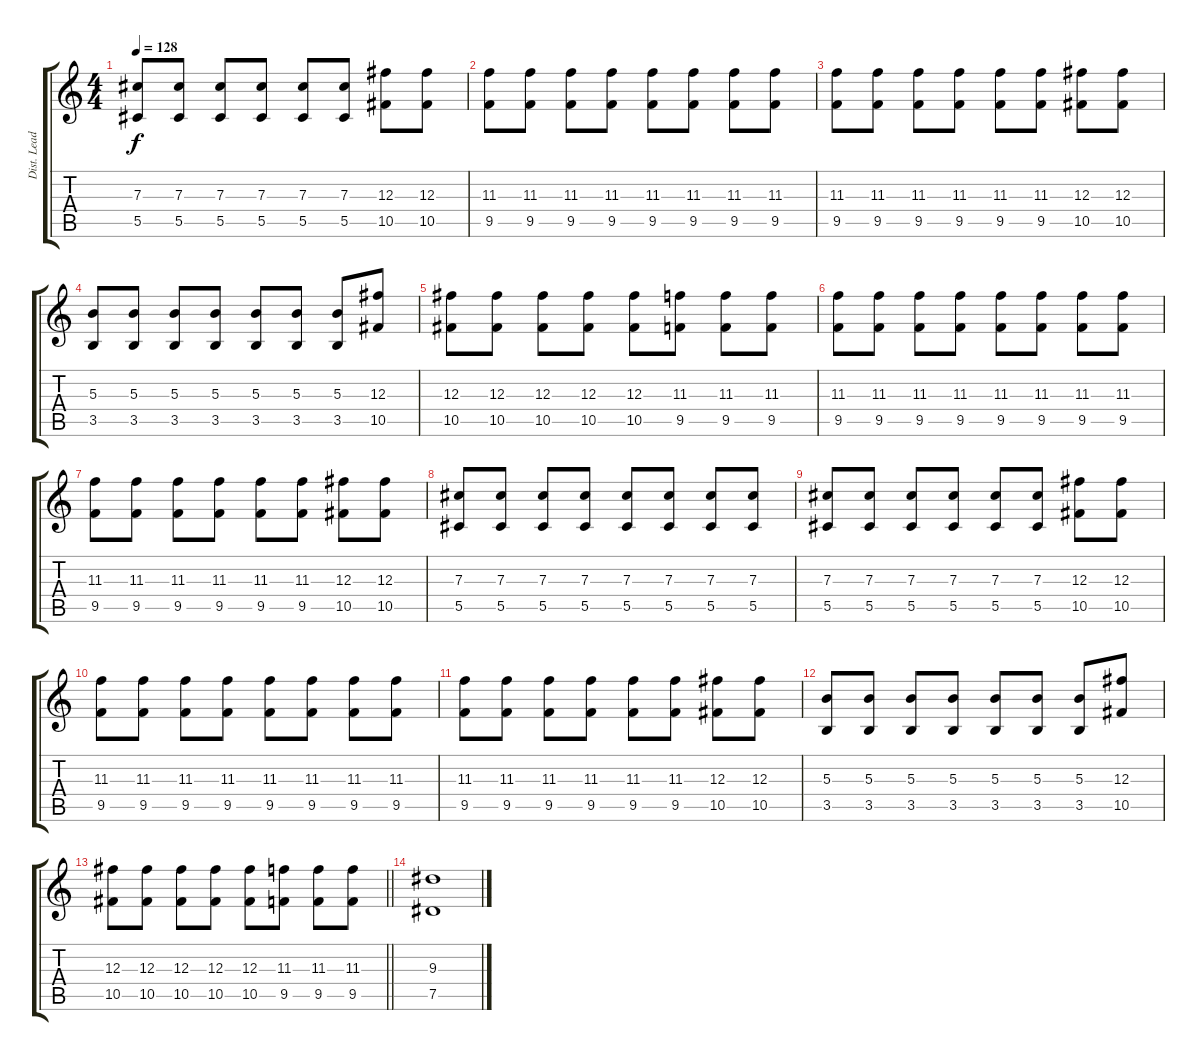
\track ("Dist. Lead Guitar" "Dist. Lead") {instrument distortionguitar}
\staff {score tabs}
\tuning (Eb4 Bb3 Gb3 Db3 Ab2 Db2) {hide}
\ts (4 4)
\tempo 128
\clef g2
\ks c
(7.3 5.5).8{dy f} (7.3 5.5).8 (7.3 5.5).8 (7.3 5.5).8 (7.3 5.5).8 (7.3 5.5).8 (12.3 10.5).8 (12.3 10.5).8 |
(11.3 9.5).8 (11.3 9.5).8 (11.3 9.5).8 (11.3 9.5).8 (11.3 9.5).8 (11.3 9.5).8 (11.3 9.5).8 (11.3 9.5).8 |
(11.3 9.5).8 (11.3 9.5).8 (11.3 9.5).8 (11.3 9.5).8 (11.3 9.5).8 (11.3 9.5).8 (12.3 10.5).8 (12.3 10.5).8 |
(5.3 3.5).8 (5.3 3.5).8 (5.3 3.5).8 (5.3 3.5).8 (5.3 3.5).8 (5.3 3.5).8 (5.3 3.5).8 (12.3 10.5).8 |
(12.3 10.5).8 (12.3 10.5).8 (12.3 10.5).8 (12.3 10.5).8 (12.3 10.5).8 (11.3 9.5).8 (11.3 9.5).8 (11.3 9.5).8 |
(11.3 9.5).8 (11.3 9.5).8 (11.3 9.5).8 (11.3 9.5).8 (11.3 9.5).8 (11.3 9.5).8 (11.3 9.5).8 (11.3 9.5).8 |
(11.3 9.5).8 (11.3 9.5).8 (11.3 9.5).8 (11.3 9.5).8 (11.3 9.5).8 (11.3 9.5).8 (12.3 10.5).8 (12.3 10.5).8 |
(7.3 5.5).8 (7.3 5.5).8 (7.3 5.5).8 (7.3 5.5).8 (7.3 5.5).8 (7.3 5.5).8 (7.3 5.5).8 (7.3 5.5).8 |
(7.3 5.5).8 (7.3 5.5).8 (7.3 5.5).8 (7.3 5.5).8 (7.3 5.5).8 (7.3 5.5).8 (12.3 10.5).8 (12.3 10.5).8 |
(11.3 9.5).8 (11.3 9.5).8 (11.3 9.5).8 (11.3 9.5).8 (11.3 9.5).8 (11.3 9.5).8 (11.3 9.5).8 (11.3 9.5).8 |
(11.3 9.5).8 (11.3 9.5).8 (11.3 9.5).8 (11.3 9.5).8 (11.3 9.5).8 (11.3 9.5).8 (12.3 10.5).8 (12.3 10.5).8 |
(5.3 3.5).8 (5.3 3.5).8 (5.3 3.5).8 (5.3 3.5).8 (5.3 3.5).8 (5.3 3.5).8 (5.3 3.5).8 (12.3 10.5).8 |
\barLineRight lightlight
(12.3 10.5).8 (12.3 10.5).8 (12.3 10.5).8 (12.3 10.5).8 (12.3 10.5).8 (11.3 9.5).8 (11.3 9.5).8 (11.3 9.5).8 |
(9.3 7.5).1
